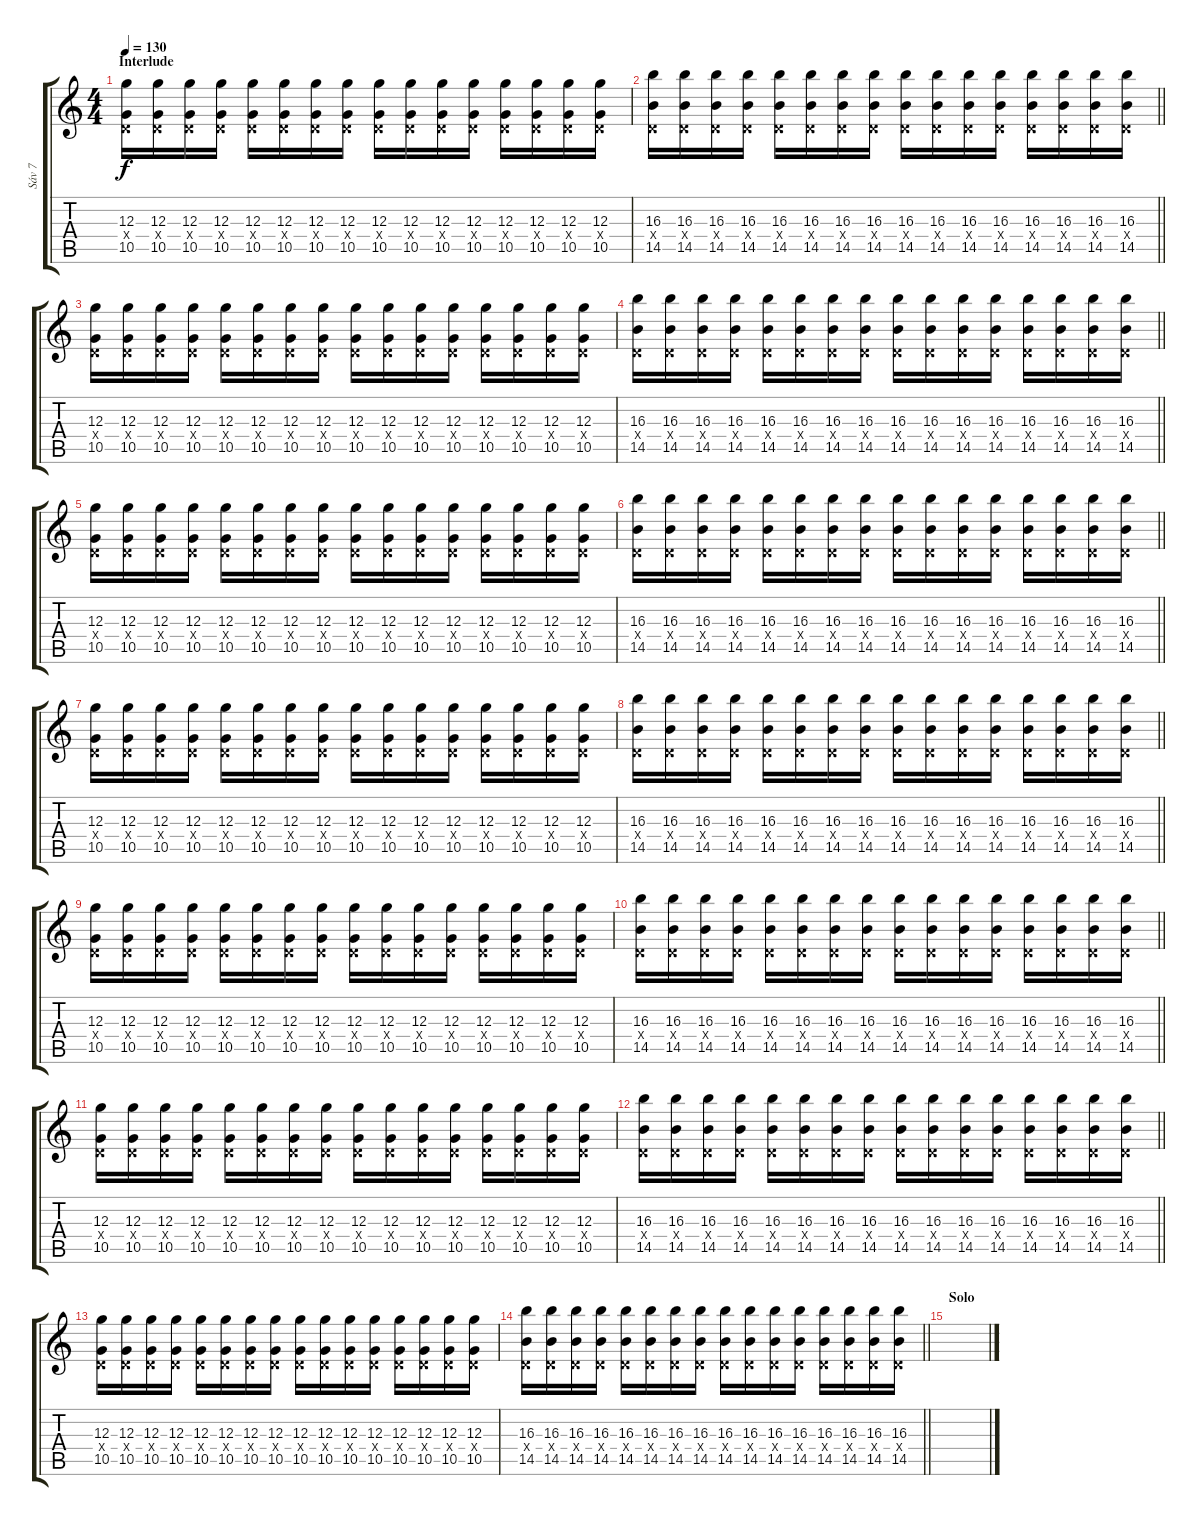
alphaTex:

\track ("Sáv 7" "Sáv 7") {instrument distortionguitar}
\staff {score tabs}
\tuning (E4 B3 G3 D3 A2 E2) {hide}
\ts (4 4)
\section ("" "Interlude")
\tempo 130
\clef g2
\ks c
(12.3 0.4{x} 10.5).16{dy f} (12.3 0.4{x} 10.5).16 (12.3 0.4{x} 10.5).16 (12.3 0.4{x} 10.5).16 (12.3 0.4{x} 10.5).16 (12.3 0.4{x} 10.5).16 (12.3 0.4{x} 10.5).16 (12.3 0.4{x} 10.5).16 (12.3 0.4{x} 10.5).16 (12.3 0.4{x} 10.5).16 (12.3 0.4{x} 10.5).16 (12.3 0.4{x} 10.5).16 (12.3 0.4{x} 10.5).16 (12.3 0.4{x} 10.5).16 (12.3 0.4{x} 10.5).16 (12.3 0.4{x} 10.5).16 |
\barLineRight lightlight
(16.3 0.4{x} 14.5).16 (16.3 0.4{x} 14.5).16 (16.3 0.4{x} 14.5).16 (16.3 0.4{x} 14.5).16 (16.3 0.4{x} 14.5).16 (16.3 0.4{x} 14.5).16 (16.3 0.4{x} 14.5).16 (16.3 0.4{x} 14.5).16 (16.3 0.4{x} 14.5).16 (16.3 0.4{x} 14.5).16 (16.3 0.4{x} 14.5).16 (16.3 0.4{x} 14.5).16 (16.3 0.4{x} 14.5).16 (16.3 0.4{x} 14.5).16 (16.3 0.4{x} 14.5).16 (16.3 0.4{x} 14.5).16 |
(12.3 0.4{x} 10.5).16 (12.3 0.4{x} 10.5).16 (12.3 0.4{x} 10.5).16 (12.3 0.4{x} 10.5).16 (12.3 0.4{x} 10.5).16 (12.3 0.4{x} 10.5).16 (12.3 0.4{x} 10.5).16 (12.3 0.4{x} 10.5).16 (12.3 0.4{x} 10.5).16 (12.3 0.4{x} 10.5).16 (12.3 0.4{x} 10.5).16 (12.3 0.4{x} 10.5).16 (12.3 0.4{x} 10.5).16 (12.3 0.4{x} 10.5).16 (12.3 0.4{x} 10.5).16 (12.3 0.4{x} 10.5).16 |
\barLineRight lightlight
(16.3 0.4{x} 14.5).16 (16.3 0.4{x} 14.5).16 (16.3 0.4{x} 14.5).16 (16.3 0.4{x} 14.5).16 (16.3 0.4{x} 14.5).16 (16.3 0.4{x} 14.5).16 (16.3 0.4{x} 14.5).16 (16.3 0.4{x} 14.5).16 (16.3 0.4{x} 14.5).16 (16.3 0.4{x} 14.5).16 (16.3 0.4{x} 14.5).16 (16.3 0.4{x} 14.5).16 (16.3 0.4{x} 14.5).16 (16.3 0.4{x} 14.5).16 (16.3 0.4{x} 14.5).16 (16.3 0.4{x} 14.5).16 |
(12.3 0.4{x} 10.5).16 (12.3 0.4{x} 10.5).16 (12.3 0.4{x} 10.5).16 (12.3 0.4{x} 10.5).16 (12.3 0.4{x} 10.5).16 (12.3 0.4{x} 10.5).16 (12.3 0.4{x} 10.5).16 (12.3 0.4{x} 10.5).16 (12.3 0.4{x} 10.5).16 (12.3 0.4{x} 10.5).16 (12.3 0.4{x} 10.5).16 (12.3 0.4{x} 10.5).16 (12.3 0.4{x} 10.5).16 (12.3 0.4{x} 10.5).16 (12.3 0.4{x} 10.5).16 (12.3 0.4{x} 10.5).16 |
\barLineRight lightlight
(16.3 0.4{x} 14.5).16 (16.3 0.4{x} 14.5).16 (16.3 0.4{x} 14.5).16 (16.3 0.4{x} 14.5).16 (16.3 0.4{x} 14.5).16 (16.3 0.4{x} 14.5).16 (16.3 0.4{x} 14.5).16 (16.3 0.4{x} 14.5).16 (16.3 0.4{x} 14.5).16 (16.3 0.4{x} 14.5).16 (16.3 0.4{x} 14.5).16 (16.3 0.4{x} 14.5).16 (16.3 0.4{x} 14.5).16 (16.3 0.4{x} 14.5).16 (16.3 0.4{x} 14.5).16 (16.3 0.4{x} 14.5).16 |
(12.3 0.4{x} 10.5).16 (12.3 0.4{x} 10.5).16 (12.3 0.4{x} 10.5).16 (12.3 0.4{x} 10.5).16 (12.3 0.4{x} 10.5).16 (12.3 0.4{x} 10.5).16 (12.3 0.4{x} 10.5).16 (12.3 0.4{x} 10.5).16 (12.3 0.4{x} 10.5).16 (12.3 0.4{x} 10.5).16 (12.3 0.4{x} 10.5).16 (12.3 0.4{x} 10.5).16 (12.3 0.4{x} 10.5).16 (12.3 0.4{x} 10.5).16 (12.3 0.4{x} 10.5).16 (12.3 0.4{x} 10.5).16 |
\barLineRight lightlight
(16.3 0.4{x} 14.5).16 (16.3 0.4{x} 14.5).16 (16.3 0.4{x} 14.5).16 (16.3 0.4{x} 14.5).16 (16.3 0.4{x} 14.5).16 (16.3 0.4{x} 14.5).16 (16.3 0.4{x} 14.5).16 (16.3 0.4{x} 14.5).16 (16.3 0.4{x} 14.5).16 (16.3 0.4{x} 14.5).16 (16.3 0.4{x} 14.5).16 (16.3 0.4{x} 14.5).16 (16.3 0.4{x} 14.5).16 (16.3 0.4{x} 14.5).16 (16.3 0.4{x} 14.5).16 (16.3 0.4{x} 14.5).16 |
(12.3 0.4{x} 10.5).16 (12.3 0.4{x} 10.5).16 (12.3 0.4{x} 10.5).16 (12.3 0.4{x} 10.5).16 (12.3 0.4{x} 10.5).16 (12.3 0.4{x} 10.5).16 (12.3 0.4{x} 10.5).16 (12.3 0.4{x} 10.5).16 (12.3 0.4{x} 10.5).16 (12.3 0.4{x} 10.5).16 (12.3 0.4{x} 10.5).16 (12.3 0.4{x} 10.5).16 (12.3 0.4{x} 10.5).16 (12.3 0.4{x} 10.5).16 (12.3 0.4{x} 10.5).16 (12.3 0.4{x} 10.5).16 |
\barLineRight lightlight
(16.3 0.4{x} 14.5).16 (16.3 0.4{x} 14.5).16 (16.3 0.4{x} 14.5).16 (16.3 0.4{x} 14.5).16 (16.3 0.4{x} 14.5).16 (16.3 0.4{x} 14.5).16 (16.3 0.4{x} 14.5).16 (16.3 0.4{x} 14.5).16 (16.3 0.4{x} 14.5).16 (16.3 0.4{x} 14.5).16 (16.3 0.4{x} 14.5).16 (16.3 0.4{x} 14.5).16 (16.3 0.4{x} 14.5).16 (16.3 0.4{x} 14.5).16 (16.3 0.4{x} 14.5).16 (16.3 0.4{x} 14.5).16 |
(12.3 0.4{x} 10.5).16 (12.3 0.4{x} 10.5).16 (12.3 0.4{x} 10.5).16 (12.3 0.4{x} 10.5).16 (12.3 0.4{x} 10.5).16 (12.3 0.4{x} 10.5).16 (12.3 0.4{x} 10.5).16 (12.3 0.4{x} 10.5).16 (12.3 0.4{x} 10.5).16 (12.3 0.4{x} 10.5).16 (12.3 0.4{x} 10.5).16 (12.3 0.4{x} 10.5).16 (12.3 0.4{x} 10.5).16 (12.3 0.4{x} 10.5).16 (12.3 0.4{x} 10.5).16 (12.3 0.4{x} 10.5).16 |
\barLineRight lightlight
(16.3 0.4{x} 14.5).16 (16.3 0.4{x} 14.5).16 (16.3 0.4{x} 14.5).16 (16.3 0.4{x} 14.5).16 (16.3 0.4{x} 14.5).16 (16.3 0.4{x} 14.5).16 (16.3 0.4{x} 14.5).16 (16.3 0.4{x} 14.5).16 (16.3 0.4{x} 14.5).16 (16.3 0.4{x} 14.5).16 (16.3 0.4{x} 14.5).16 (16.3 0.4{x} 14.5).16 (16.3 0.4{x} 14.5).16 (16.3 0.4{x} 14.5).16 (16.3 0.4{x} 14.5).16 (16.3 0.4{x} 14.5).16 |
(12.3 0.4{x} 10.5).16 (12.3 0.4{x} 10.5).16 (12.3 0.4{x} 10.5).16 (12.3 0.4{x} 10.5).16 (12.3 0.4{x} 10.5).16 (12.3 0.4{x} 10.5).16 (12.3 0.4{x} 10.5).16 (12.3 0.4{x} 10.5).16 (12.3 0.4{x} 10.5).16 (12.3 0.4{x} 10.5).16 (12.3 0.4{x} 10.5).16 (12.3 0.4{x} 10.5).16 (12.3 0.4{x} 10.5).16 (12.3 0.4{x} 10.5).16 (12.3 0.4{x} 10.5).16 (12.3 0.4{x} 10.5).16 |
\barLineRight lightlight
(16.3 0.4{x} 14.5).16 (16.3 0.4{x} 14.5).16 (16.3 0.4{x} 14.5).16 (16.3 0.4{x} 14.5).16 (16.3 0.4{x} 14.5).16 (16.3 0.4{x} 14.5).16 (16.3 0.4{x} 14.5).16 (16.3 0.4{x} 14.5).16 (16.3 0.4{x} 14.5).16 (16.3 0.4{x} 14.5).16 (16.3 0.4{x} 14.5).16 (16.3 0.4{x} 14.5).16 (16.3 0.4{x} 14.5).16 (16.3 0.4{x} 14.5).16 (16.3 0.4{x} 14.5).16 (16.3 0.4{x} 14.5).16 |
\section ("" "Solo")
